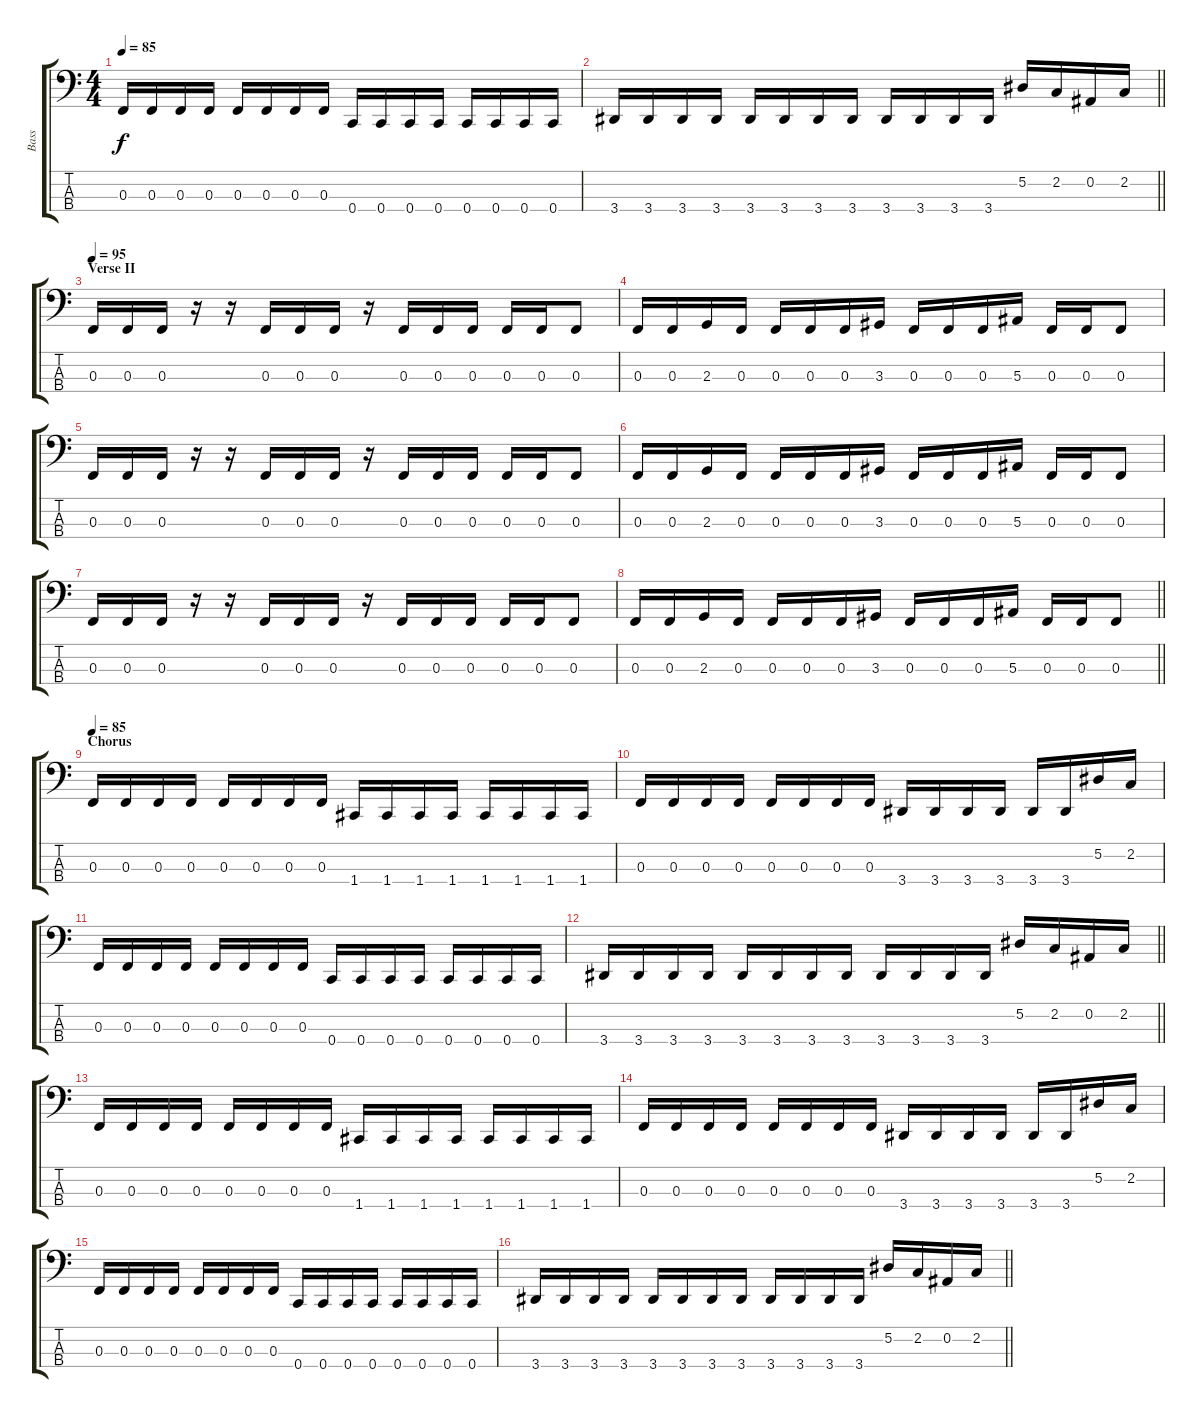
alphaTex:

\track ("Bass" "Bass") {instrument electricbassfinger}
\staff {score tabs}
\tuning (Eb2 Bb1 F1 C1) {hide}
\ts (4 4)
\tempo 85
\clef f4
\ks c
0.3.16{dy f} 0.3.16 0.3.16 0.3.16 0.3.16 0.3.16 0.3.16 0.3.16 0.4.16 0.4.16 0.4.16 0.4.16 0.4.16 0.4.16 0.4.16 0.4.16 |
\barLineRight lightlight
3.4.16 3.4.16 3.4.16 3.4.16 3.4.16 3.4.16 3.4.16 3.4.16 3.4.16 3.4.16 3.4.16 3.4.16 5.2.16 2.2.16 0.2.16 2.2.16 |
\section ("" "Verse II")
\tempo 95
0.3.16 0.3.16 0.3.16 r.16 r.16 0.3.16 0.3.16 0.3.16 r.16 0.3.16 0.3.16 0.3.16 0.3.16 0.3.16 0.3.8 |
0.3.16 0.3.16 2.3.16 0.3.16 0.3.16 0.3.16 0.3.16 3.3.16 0.3.16 0.3.16 0.3.16 5.3.16 0.3.16 0.3.16 0.3.8 |
0.3.16 0.3.16 0.3.16 r.16 r.16 0.3.16 0.3.16 0.3.16 r.16 0.3.16 0.3.16 0.3.16 0.3.16 0.3.16 0.3.8 |
0.3.16 0.3.16 2.3.16 0.3.16 0.3.16 0.3.16 0.3.16 3.3.16 0.3.16 0.3.16 0.3.16 5.3.16 0.3.16 0.3.16 0.3.8 |
0.3.16 0.3.16 0.3.16 r.16 r.16 0.3.16 0.3.16 0.3.16 r.16 0.3.16 0.3.16 0.3.16 0.3.16 0.3.16 0.3.8 |
\barLineRight lightlight
0.3.16 0.3.16 2.3.16 0.3.16 0.3.16 0.3.16 0.3.16 3.3.16 0.3.16 0.3.16 0.3.16 5.3.16 0.3.16 0.3.16 0.3.8 |
\section ("" "Chorus")
\tempo 85
0.3.16 0.3.16 0.3.16 0.3.16 0.3.16 0.3.16 0.3.16 0.3.16 1.4.16 1.4.16 1.4.16 1.4.16 1.4.16 1.4.16 1.4.16 1.4.16 |
0.3.16 0.3.16 0.3.16 0.3.16 0.3.16 0.3.16 0.3.16 0.3.16 3.4.16 3.4.16 3.4.16 3.4.16 3.4.16 3.4.16 5.2.16 2.2.16 |
0.3.16 0.3.16 0.3.16 0.3.16 0.3.16 0.3.16 0.3.16 0.3.16 0.4.16 0.4.16 0.4.16 0.4.16 0.4.16 0.4.16 0.4.16 0.4.16 |
\barLineRight lightlight
3.4.16 3.4.16 3.4.16 3.4.16 3.4.16 3.4.16 3.4.16 3.4.16 3.4.16 3.4.16 3.4.16 3.4.16 5.2.16 2.2.16 0.2.16 2.2.16 |
0.3.16 0.3.16 0.3.16 0.3.16 0.3.16 0.3.16 0.3.16 0.3.16 1.4.16 1.4.16 1.4.16 1.4.16 1.4.16 1.4.16 1.4.16 1.4.16 |
0.3.16 0.3.16 0.3.16 0.3.16 0.3.16 0.3.16 0.3.16 0.3.16 3.4.16 3.4.16 3.4.16 3.4.16 3.4.16 3.4.16 5.2.16 2.2.16 |
0.3.16 0.3.16 0.3.16 0.3.16 0.3.16 0.3.16 0.3.16 0.3.16 0.4.16 0.4.16 0.4.16 0.4.16 0.4.16 0.4.16 0.4.16 0.4.16 |
\barLineRight lightlight
3.4.16 3.4.16 3.4.16 3.4.16 3.4.16 3.4.16 3.4.16 3.4.16 3.4.16 3.4.16 3.4.16 3.4.16 5.2.16 2.2.16 0.2.16 2.2.16
